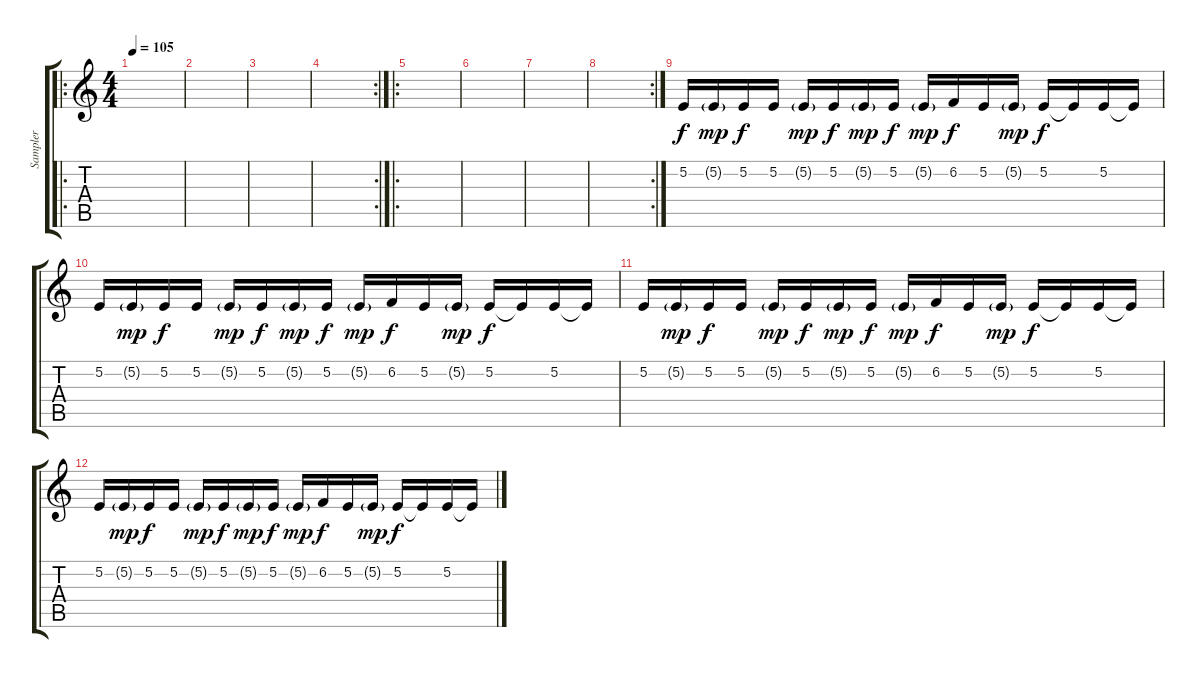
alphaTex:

\track ("Sampler" "Sampler") {instrument kalimba}
\staff {score tabs}
\tuning (E4 B3 G3 D3 A2 E2) {hide}
\ro
\ts (4 4)
\tempo 105
\clef g2
\ks c
|
|
|
\rc 2
|
\ro
|
|
|
\rc 2
|
5.2.16{volume 10} 5.2{g}.16{dy mp} 5.2.16{dy f} 5.2.16 5.2{g}.16{dy mp} 5.2.16{dy f} 5.2{g}.16{dy mp} 5.2.16{dy f} 5.2{g}.16{dy mp volume 9} 6.2.16{dy f} 5.2.16 5.2{g}.16{dy mp} 5.2.16{dy f} 5.2{t}.16 5.2.16 5.2{t}.16 |
5.2.16{volume 8} 5.2{g}.16{dy mp} 5.2.16{dy f} 5.2.16 5.2{g}.16{dy mp} 5.2.16{dy f} 5.2{g}.16{dy mp} 5.2.16{dy f} 5.2{g}.16{dy mp volume 7} 6.2.16{dy f} 5.2.16 5.2{g}.16{dy mp} 5.2.16{dy f} 5.2{t}.16 5.2.16 5.2{t}.16 |
5.2.16{volume 5} 5.2{g}.16{dy mp} 5.2.16{dy f} 5.2.16 5.2{g}.16{dy mp} 5.2.16{dy f} 5.2{g}.16{dy mp} 5.2.16{dy f} 5.2{g}.16{dy mp volume 4} 6.2.16{dy f} 5.2.16 5.2{g}.16{dy mp} 5.2.16{dy f} 5.2{t}.16 5.2.16 5.2{t}.16 |
5.2.16{volume 3} 5.2{g}.16{dy mp} 5.2.16{dy f} 5.2.16 5.2{g}.16{dy mp} 5.2.16{dy f} 5.2{g}.16{dy mp} 5.2.16{dy f} 5.2{g}.16{dy mp volume 2} 6.2.16{dy f} 5.2.16 5.2{g}.16{dy mp} 5.2.16{dy f} 5.2{t}.16 5.2.16 5.2{t}.16
